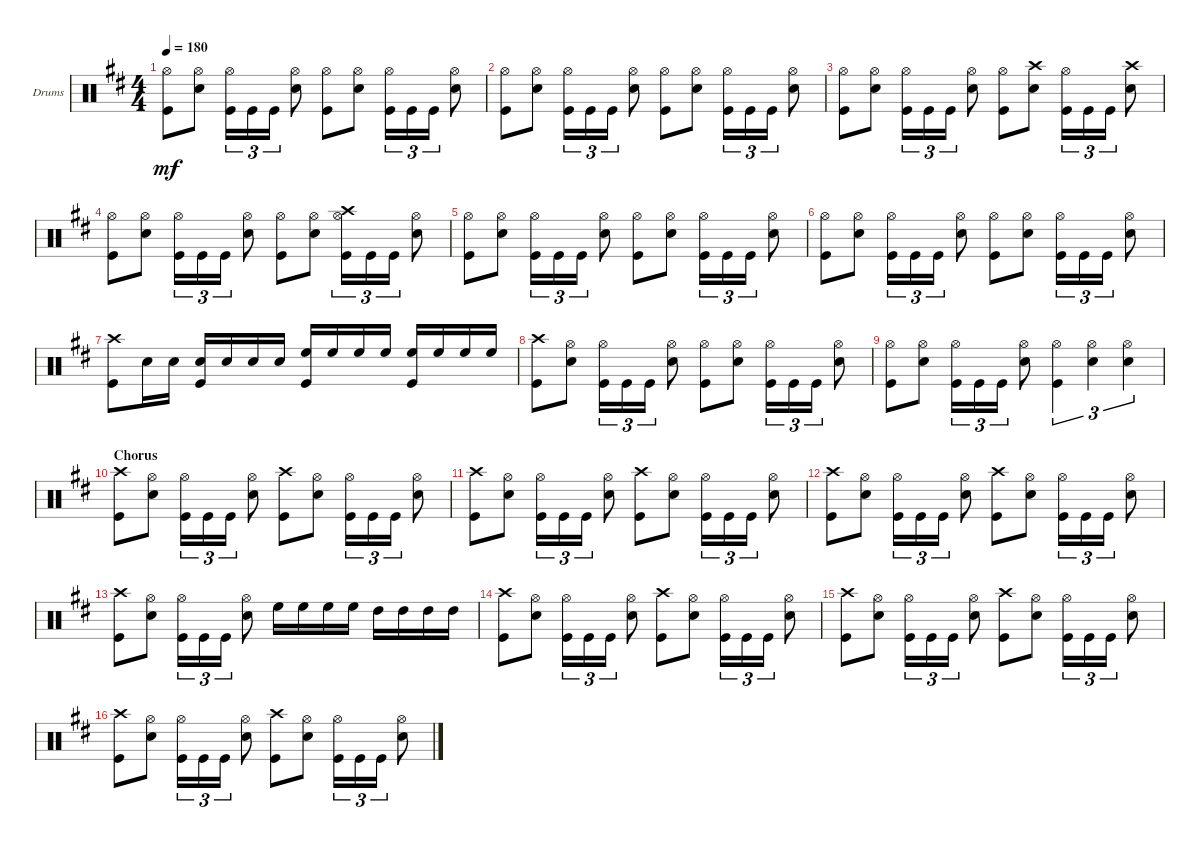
\defaultSystemsLayout 4
\bracketExtendMode groupsimilarinstruments
\firstSystemTrackNameOrientation horizontal
\otherSystemsTrackNameOrientation horizontal
\track ("Lars Urich (Drums)" "Drums") {instrument percussion}
\staff {score}
\articulation defaults
\ts (4 4)
\tempo 180
\clef neutral
\ks d
("Hi-Hat (open)" "Kick (hit)").8{dy mf} ("Snare (hit) 2" "Hi-Hat (open)").8 ("Hi-Hat (open)" "Kick (hit)").16{tu (3 2)} "Kick (hit)".16{tu (3 2)} "Kick (hit)".16{tu (3 2)} ("Snare (hit) 2" "Hi-Hat (open)").8 ("Hi-Hat (open)" "Kick (hit)").8 ("Snare (hit) 2" "Hi-Hat (open)").8 ("Hi-Hat (open)" "Kick (hit)").16{tu (3 2)} "Kick (hit)".16{tu (3 2)} "Kick (hit)".16{tu (3 2)} ("Snare (hit) 2" "Hi-Hat (open)").8 |
("Hi-Hat (open)" "Kick (hit)").8 ("Snare (hit) 2" "Hi-Hat (open)").8 ("Hi-Hat (open)" "Kick (hit)").16{tu (3 2)} "Kick (hit)".16{tu (3 2)} "Kick (hit)".16{tu (3 2)} ("Snare (hit) 2" "Hi-Hat (open)").8 ("Hi-Hat (open)" "Kick (hit)").8 ("Snare (hit) 2" "Hi-Hat (open)").8 ("Hi-Hat (open)" "Kick (hit)").16{tu (3 2)} "Kick (hit)".16{tu (3 2)} "Kick (hit)".16{tu (3 2)} ("Snare (hit) 2" "Hi-Hat (open)").8 |
("Hi-Hat (open)" "Kick (hit)").8 ("Snare (hit) 2" "Hi-Hat (open)").8 ("Hi-Hat (open)" "Kick (hit)").16{tu (3 2)} "Kick (hit)".16{tu (3 2)} "Kick (hit)".16{tu (3 2)} ("Snare (hit) 2" "Hi-Hat (open)").8 ("Hi-Hat (open)" "Kick (hit)").8 ("Snare (hit) 2" "Crash high (hit)").8 ("Hi-Hat (open)" "Kick (hit)").16{tu (3 2)} "Kick (hit)".16{tu (3 2)} "Kick (hit)".16{tu (3 2)} ("Snare (hit) 2" "Crash high (hit)").8 |
("Hi-Hat (open)" "Kick (hit)").8 ("Snare (hit) 2" "Hi-Hat (open)").8 ("Hi-Hat (open)" "Kick (hit)").16{tu (3 2)} "Kick (hit)".16{tu (3 2)} "Kick (hit)".16{tu (3 2)} ("Snare (hit) 2" "Hi-Hat (open)").8 ("Hi-Hat (open)" "Kick (hit)").8 ("Snare (hit) 2" "Hi-Hat (open)").8 ("Hi-Hat (open)" "Kick (hit)" "Crash high (hit)").16{tu (3 2)} "Kick (hit)".16{tu (3 2)} "Kick (hit)".16{tu (3 2)} ("Snare (hit) 2" "Hi-Hat (open)").8 |
("Hi-Hat (open)" "Kick (hit)").8 ("Snare (hit) 2" "Hi-Hat (open)").8 ("Hi-Hat (open)" "Kick (hit)").16{tu (3 2)} "Kick (hit)".16{tu (3 2)} "Kick (hit)".16{tu (3 2)} ("Snare (hit) 2" "Hi-Hat (open)").8 ("Hi-Hat (open)" "Kick (hit)").8 ("Snare (hit) 2" "Hi-Hat (open)").8 ("Hi-Hat (open)" "Kick (hit)").16{tu (3 2)} "Kick (hit)".16{tu (3 2)} "Kick (hit)".16{tu (3 2)} ("Snare (hit) 2" "Hi-Hat (open)").8 |
("Hi-Hat (open)" "Kick (hit)").8 ("Snare (hit) 2" "Hi-Hat (open)").8 ("Hi-Hat (open)" "Kick (hit)").16{tu (3 2)} "Kick (hit)".16{tu (3 2)} "Kick (hit)".16{tu (3 2)} ("Snare (hit) 2" "Hi-Hat (open)").8 ("Hi-Hat (open)" "Kick (hit)").8 ("Snare (hit) 2" "Hi-Hat (open)").8 ("Hi-Hat (open)" "Kick (hit)").16{tu (3 2)} "Kick (hit)".16{tu (3 2)} "Kick (hit)".16{tu (3 2)} ("Snare (hit) 2" "Hi-Hat (open)").8 |
("Kick (hit)" "Crash high (hit)").8 "Snare (hit) 2".16 "Snare (hit) 2".16 ("Snare (hit) 2" "Kick (hit)").16 "Snare (hit) 2".16 "Snare (hit) 2".16 "Snare (hit) 2".16 ("High Floor Tom (hit)" "Kick (hit)").16 "High Floor Tom (hit)".16 "High Floor Tom (hit)".16 "High Floor Tom (hit)".16 ("High Floor Tom (hit)" "Kick (hit)").16 "High Floor Tom (hit)".16 "High Floor Tom (hit)".16 "High Floor Tom (hit)".16 |
("Kick (hit)" "Crash high (hit)").8 ("Snare (hit) 2" "Hi-Hat (open)").8 ("Hi-Hat (open)" "Kick (hit)").16{tu (3 2)} "Kick (hit)".16{tu (3 2)} "Kick (hit)".16{tu (3 2)} ("Snare (hit) 2" "Hi-Hat (open)").8 ("Hi-Hat (open)" "Kick (hit)").8 ("Snare (hit) 2" "Hi-Hat (open)").8 ("Hi-Hat (open)" "Kick (hit)").16{tu (3 2)} "Kick (hit)".16{tu (3 2)} "Kick (hit)".16{tu (3 2)} ("Snare (hit) 2" "Hi-Hat (open)").8 |
("Hi-Hat (open)" "Kick (hit)").8 ("Hi-Hat (open)" "Snare (hit) 2").8 ("Hi-Hat (open)" "Kick (hit)").16{tu (3 2)} "Kick (hit)".16{tu (3 2)} "Kick (hit)".16{tu (3 2)} ("Snare (hit) 2" "Hi-Hat (open)").8 ("Hi-Hat (open)" "Kick (hit)").4{tu (3 2)} ("Hi-Hat (open)" "Snare (hit) 2").4{tu (3 2)} ("Hi-Hat (open)" "Snare (hit) 2").4{tu (3 2)} |
\section ("" "Chorus")
("Kick (hit)" "Crash high (hit)").8 ("Snare (hit) 2" "Hi-Hat (open)").8 ("Hi-Hat (open)" "Kick (hit)").16{tu (3 2)} "Kick (hit)".16{tu (3 2)} "Kick (hit)".16{tu (3 2)} ("Snare (hit) 2" "Hi-Hat (open)").8 ("Kick (hit)" "Crash high (hit)").8 ("Snare (hit) 2" "Hi-Hat (open)").8 ("Hi-Hat (open)" "Kick (hit)").16{tu (3 2)} "Kick (hit)".16{tu (3 2)} "Kick (hit)".16{tu (3 2)} ("Snare (hit) 2" "Hi-Hat (open)").8 |
("Kick (hit)" "Crash high (hit)").8 ("Snare (hit) 2" "Hi-Hat (open)").8 ("Hi-Hat (open)" "Kick (hit)").16{tu (3 2)} "Kick (hit)".16{tu (3 2)} "Kick (hit)".16{tu (3 2)} ("Snare (hit) 2" "Hi-Hat (open)").8 ("Kick (hit)" "Crash high (hit)").8 ("Snare (hit) 2" "Hi-Hat (open)").8 ("Hi-Hat (open)" "Kick (hit)").16{tu (3 2)} "Kick (hit)".16{tu (3 2)} "Kick (hit)".16{tu (3 2)} ("Snare (hit) 2" "Hi-Hat (open)").8 |
("Kick (hit)" "Crash high (hit)").8 ("Snare (hit) 2" "Hi-Hat (open)").8 ("Hi-Hat (open)" "Kick (hit)").16{tu (3 2)} "Kick (hit)".16{tu (3 2)} "Kick (hit)".16{tu (3 2)} ("Snare (hit) 2" "Hi-Hat (open)").8 ("Kick (hit)" "Crash high (hit)").8 ("Snare (hit) 2" "Hi-Hat (open)").8 ("Hi-Hat (open)" "Kick (hit)").16{tu (3 2)} "Kick (hit)".16{tu (3 2)} "Kick (hit)".16{tu (3 2)} ("Snare (hit) 2" "Hi-Hat (open)").8 |
("Kick (hit)" "Crash high (hit)").8 ("Snare (hit) 2" "Hi-Hat (open)").8 ("Hi-Hat (open)" "Kick (hit)").16{tu (3 2)} "Kick (hit)".16{tu (3 2)} "Kick (hit)".16{tu (3 2)} ("Snare (hit) 2" "Hi-Hat (open)").8 "High Floor Tom (hit)".16 "High Floor Tom (hit)".16 "High Floor Tom (hit)".16 "High Floor Tom (hit)".16 "High Tom (hit)".16 "High Tom (hit)".16 "High Tom (hit)".16 "High Tom (hit)".16 |
("Kick (hit)" "Crash high (hit)").8 ("Snare (hit) 2" "Hi-Hat (open)").8 ("Hi-Hat (open)" "Kick (hit)").16{tu (3 2)} "Kick (hit)".16{tu (3 2)} "Kick (hit)".16{tu (3 2)} ("Snare (hit) 2" "Hi-Hat (open)").8 ("Kick (hit)" "Crash high (hit)").8 ("Snare (hit) 2" "Hi-Hat (open)").8 ("Hi-Hat (open)" "Kick (hit)").16{tu (3 2)} "Kick (hit)".16{tu (3 2)} "Kick (hit)".16{tu (3 2)} ("Snare (hit) 2" "Hi-Hat (open)").8 |
("Kick (hit)" "Crash high (hit)").8 ("Snare (hit) 2" "Hi-Hat (open)").8 ("Hi-Hat (open)" "Kick (hit)").16{tu (3 2)} "Kick (hit)".16{tu (3 2)} "Kick (hit)".16{tu (3 2)} ("Snare (hit) 2" "Hi-Hat (open)").8 ("Kick (hit)" "Crash high (hit)").8 ("Snare (hit) 2" "Hi-Hat (open)").8 ("Hi-Hat (open)" "Kick (hit)").16{tu (3 2)} "Kick (hit)".16{tu (3 2)} "Kick (hit)".16{tu (3 2)} ("Snare (hit) 2" "Hi-Hat (open)").8 |
("Kick (hit)" "Crash high (hit)").8 ("Snare (hit) 2" "Hi-Hat (open)").8 ("Hi-Hat (open)" "Kick (hit)").16{tu (3 2)} "Kick (hit)".16{tu (3 2)} "Kick (hit)".16{tu (3 2)} ("Snare (hit) 2" "Hi-Hat (open)").8 ("Kick (hit)" "Crash high (hit)").8 ("Snare (hit) 2" "Hi-Hat (open)").8 ("Hi-Hat (open)" "Kick (hit)").16{tu (3 2)} "Kick (hit)".16{tu (3 2)} "Kick (hit)".16{tu (3 2)} ("Snare (hit) 2" "Hi-Hat (open)").8
